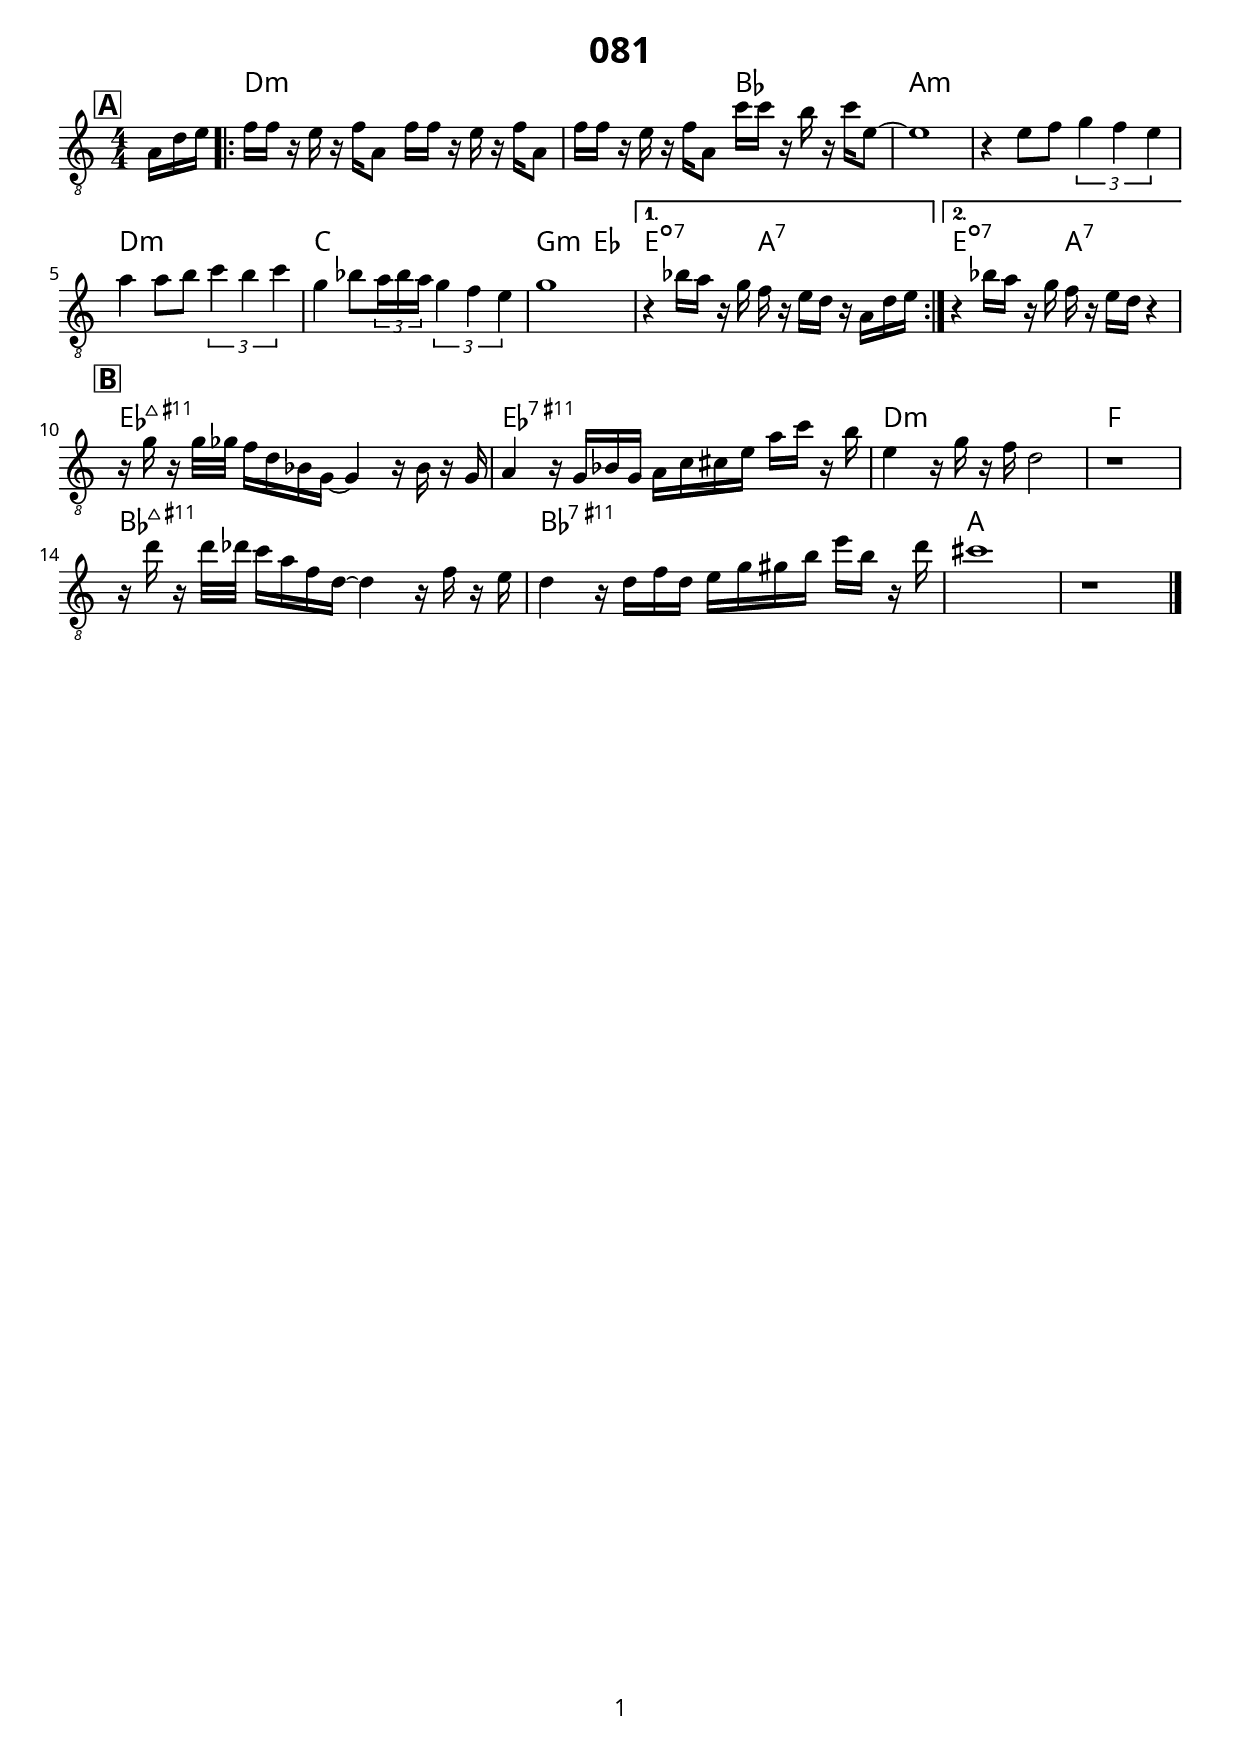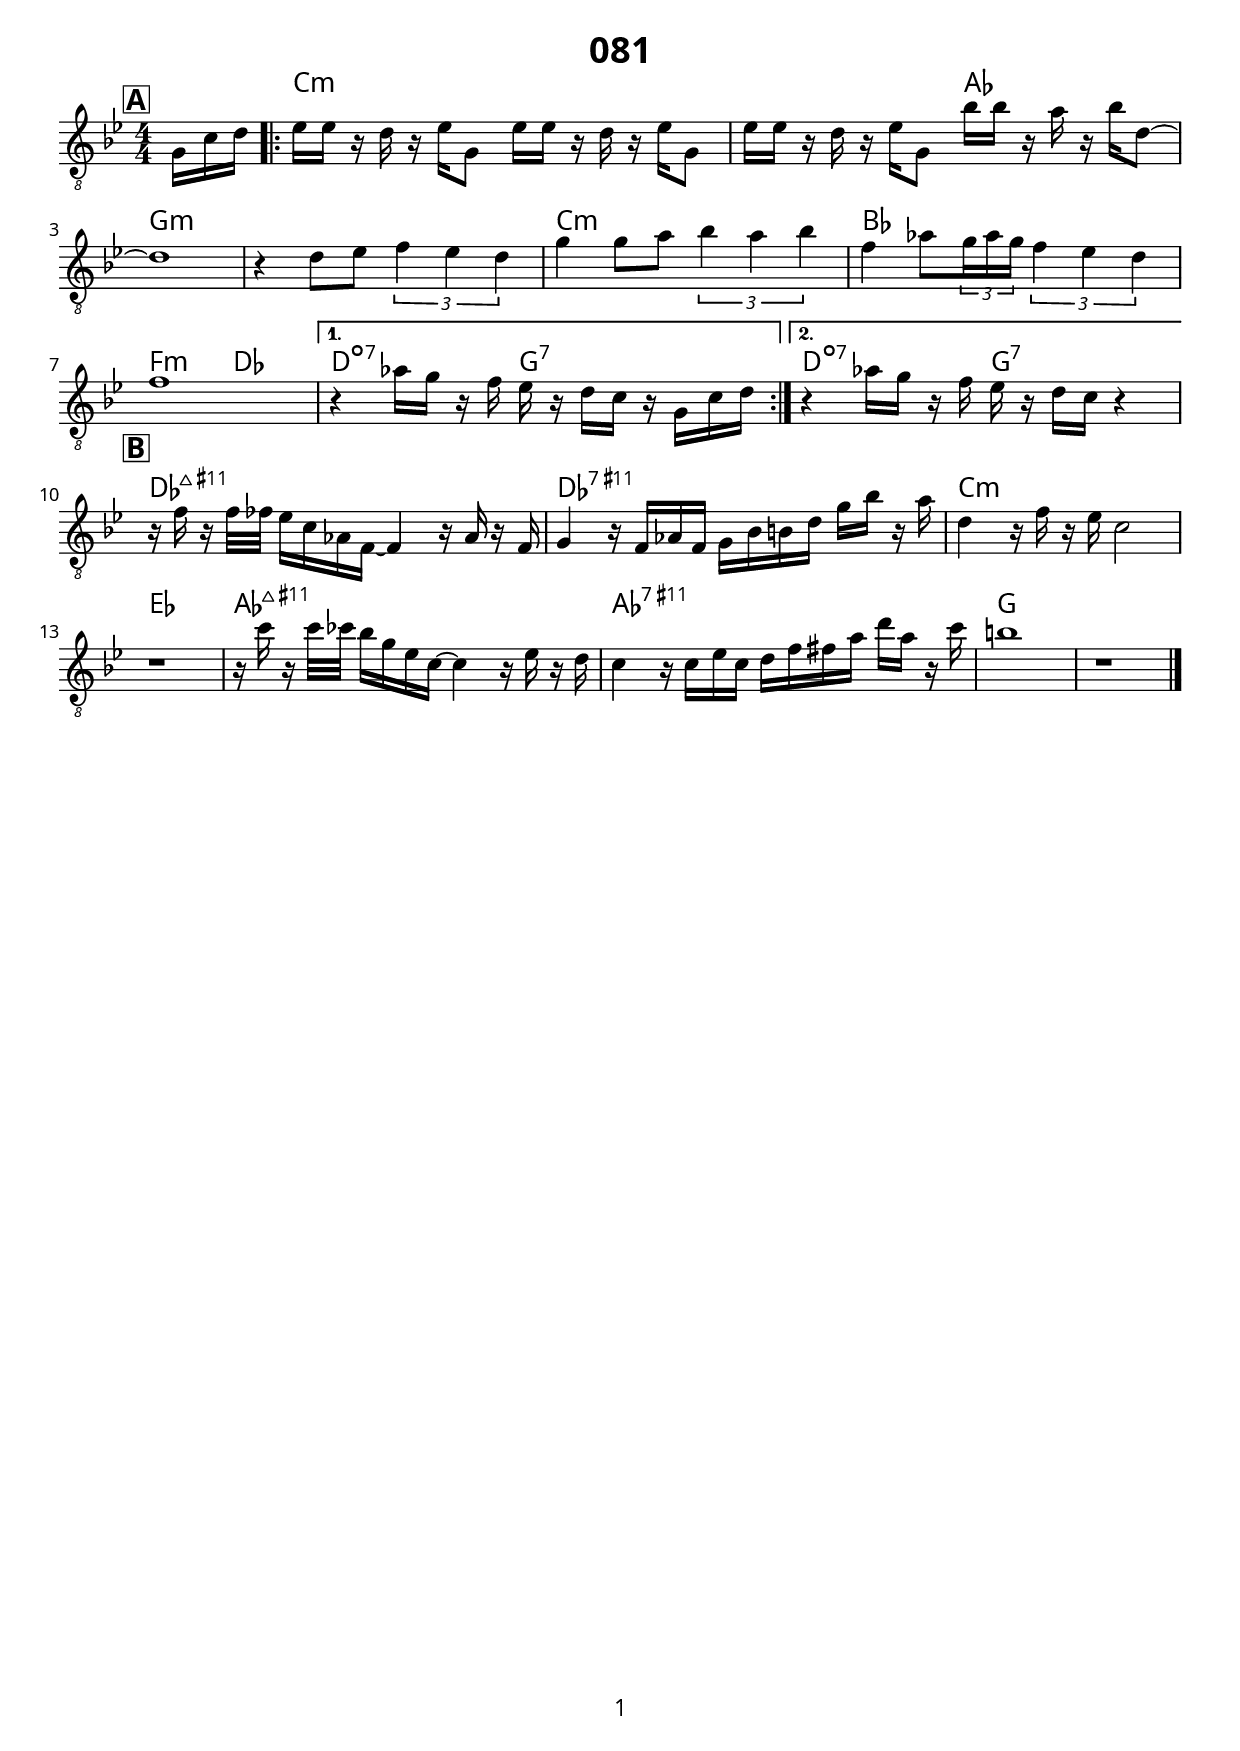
% {{{ PARAMETRI
  myTitle = "081"
  myKey = \key bes \major
  myTime = \time 4/4 
  myTempo =  #(ly:make-moment 190 4)
% }}}

% INTESTAZIONE {{{
\version "2.18.2"

\header {
  title = \myTitle
}

\paper{
  print-first-page-number = ##t
  oddHeaderMarkup = \markup \null
  evenHeaderMarkup = \markup \null
  oddFooterMarkup = \markup {
    \fill-line {
      \on-the-fly \print-page-number-check-first
      \fromproperty #'page:page-number-string
    }
  }
  evenFooterMarkup = \oddFooterMarkup
  #(set-global-staff-size 10)
  myStaffSize = #20
  fonts = #(make-pango-font-tree
  "FontAwesome"
  "FontAwesome"
  "FontAwesome"
  (/ myStaffSize 20))
}

global = {
  \myKey
  \numericTimeSignature
  \myTime
  \set Score.markFormatter = #format-mark-box-alphabet
}
\layout { indent = #0 }
trip = #(define-music-function (parser location m1 m2 m3) 
  (ly:music? ly:music? ly:music?)
  "Triplets"             
  #{ \tuplet 3/2 { $m1 $m2 $m3 } #})
%}}}

% {{{ PARTE A
  temaA = {
    \partial 8. g16 c d | 
    \repeat volta 2 {
      ees16 ees r d r ees g,8 ees'16 ees r d r ees g,8 |
      ees'16 ees r d r ees g,8 bes'16 bes r a r bes d,8~ |
      d1 | r4 d8 ees \trip f4 ees d | g4 g8 a \trip bes4 a bes |
      f4 aes8 \trip g16 aes g \trip f4 ees d | f1 |
    } 
    \alternative{
      { r4 aes16 g r f ees r d c r g c d | }
      { r4 aes'16 g r f ees r d c r4 | }
    }
  }

  accordiA = \chordmode{
    \partial 8. s8. |
    \repeat volta 2{
      c1:m | c2:m aes2 | g1:m | g1:m |
      c1:m | bes1 | f2:m des2 | 
    }
    \alternative{
      { d2:dim7 g2:7 | }
      { d2:dim7 g2:7 | }
    }
  }
% }}}

% {{{ PARTE B
  temaB = {
    r16 f r f32 fes ees16 c aes f16~ f4 r16 aes r f |
    g4 r16 f aes f g bes b d g bes r a | d,4 r16 f r ees c2 | r1 |
    r16 c' r c32 ces bes16 g ees c~ c4 r16 ees r d | 
    c4 r16 c ees c d f fis a d a r c | b1 | r1 |
  }

  accordiB = \chordmode{
    des1:maj7.9.11+ | des1:7.11+ | c1:m | ees1 |
    aes1:maj7.9.11+ | aes1:7.11+ | g1 | g1 |

  }
% }}}

% SCORE {{{
tema = \relative c' {
  \mark \default
  \temaA \break
  \mark \default
  \temaB \break
  \bar "|."
}

chordsPart ={
  \new ChordNames {
    \set chordChanges = ##t
    \accordiA
    \accordiB
  }
}

temaPart = \new Staff \with {
  instrumentName = ""
  midiInstrument = "piano"
} { \clef "treble_8" \global \tema }

scoreContent = << 
  \chordsPart
  \temaPart
>>
%}}}

% {{{ BOOKS
  \book{
    \bookOutputSuffix "C"
    \score {
      \scoreContent
      \layout {}
      \midi { \context { \Score tempoWholesPerMinute = #(ly:make-moment 190 4) } }
    }
  }

  \book{
    \bookOutputSuffix "Bb"
    \score { \transpose c d {\scoreContent} }
  }
% }}}
